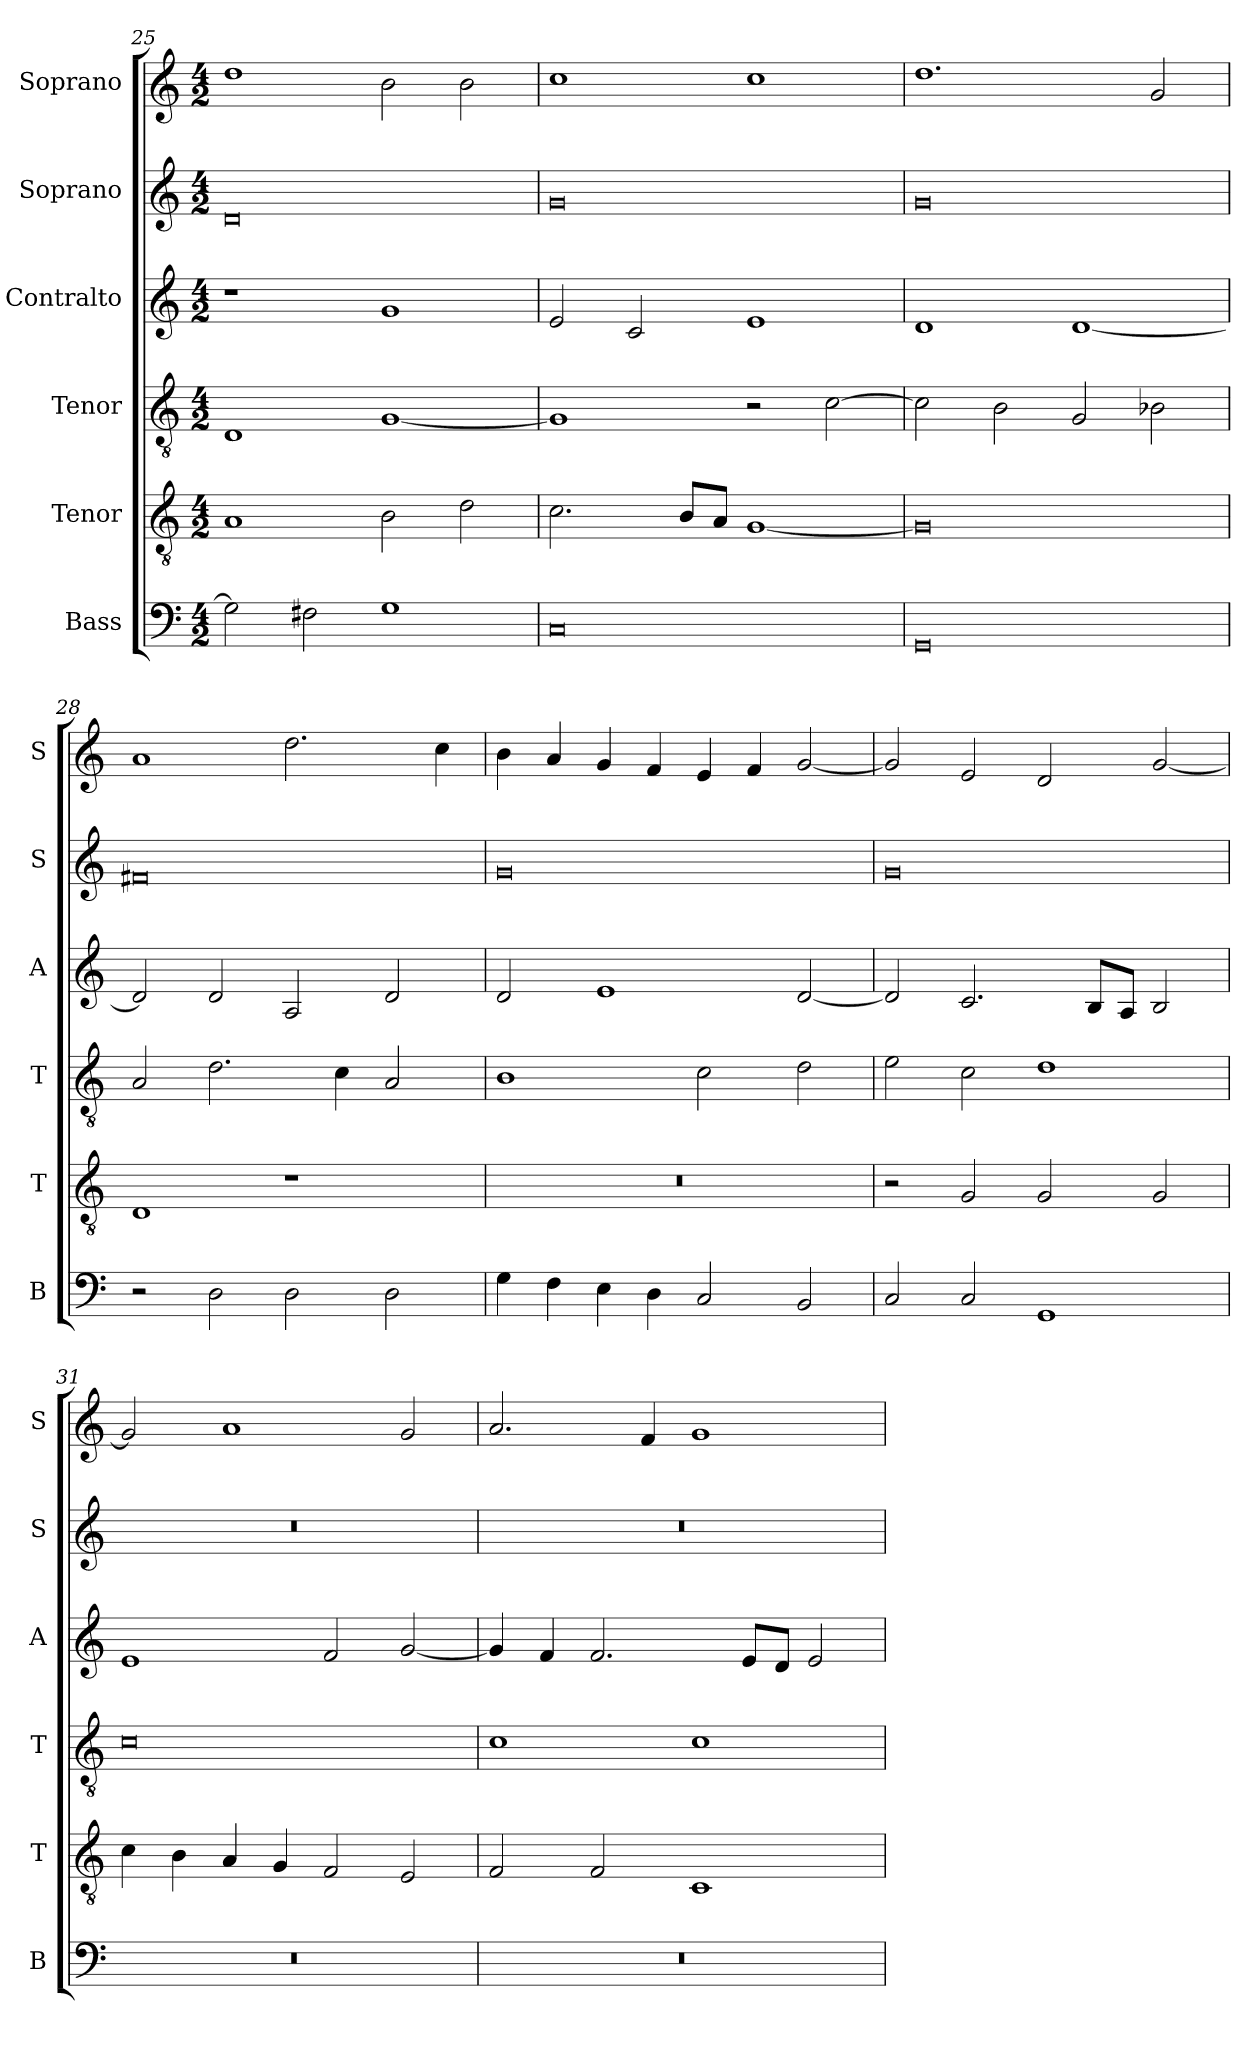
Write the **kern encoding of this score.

**kern	**kern	**kern	**kern	**kern	**kern
*part6	*part5	*part4	*part3	*part2	*part1
*staff6	*staff5	*staff4	*staff3	*staff2	*staff1
*I"Bass	*I"Tenor	*I"Tenor	*I"Contralto	*I"Soprano	*I"Soprano
*I'B	*I'T	*I'T	*I'A	*I'S	*I'S
*clefF4	*clefGv2	*clefGv2	*clefG2	*clefG2	*clefG2
*k[]	*k[]	*k[]	*k[]	*k[]	*k[]
*G:mix	*G:mix	*G:mix	*G:mix	*G:mix	*G:mix
*M4/2	*M4/2	*M4/2	*M4/2	*M4/2	*M4/2
=25	=25	=25	=25	=25	=25
2G]	1A	1D	1r	0d	1dd
2F#X	.	.	.	.	.
1G	2B	[1G	1g	.	2b
.	2d	.	.	.	2b
=26	=26	=26	=26	=26	=26
0C	2.c	1G]	2e	0g	1cc
.	.	.	2c	.	.
.	8B/L	.	.	.	.
.	8A/J	.	.	.	.
.	[1G	2r	1e	.	1cc
.	.	[2c	.	.	.
=27	=27	=27	=27	=27	=27
0GG	0G]	2c]	1d	0g	1.dd
.	.	2B	.	.	.
.	.	2G	[1d	.	.
.	.	2B-X	.	.	2g
=28	=28	=28	=28	=28	=28
2r	1D	2A	2d]	0f#X	1a
2D	.	2.d	2d	.	.
2D	1r	.	2A	.	2.dd
.	.	4c	.	.	.
2D	.	2A	2d	.	.
.	.	.	.	.	4cc
=29	=29	=29	=29	=29	=29
4G	0r	1B	2d	0g	4b
4F	.	.	.	.	4a
4E	.	.	1e	.	4g
4D	.	.	.	.	4f
2C	.	2c	.	.	4e
.	.	.	.	.	4f
2BB	.	2d	[2d	.	[2g
=30	=30	=30	=30	=30	=30
2C	2r	2e	2d]	0g	2g]
2C	2G	2c	2.c	.	2e
1GG	2G	1d	.	.	2d
.	.	.	8B/L	.	.
.	.	.	8A/J	.	.
.	2G	.	2B	.	[2g
=31	=31	=31	=31	=31	=31
0r	4c	0c	1e	0r	2g]
.	4B	.	.	.	.
.	4A	.	.	.	1a
.	4G	.	.	.	.
.	2F	.	2f	.	.
.	2E	.	[2g	.	2g
=32	=32	=32	=32	=32	=32
0r	2F	1c	4g]	0r	2.a
.	.	.	4f	.	.
.	2F	.	2.f	.	.
.	.	.	.	.	4f
.	1C	1c	.	.	1g
.	.	.	8e/L	.	.
.	.	.	8d/J	.	.
.	.	.	2e	.	.
=	=	=	=	=	=
*-	*-	*-	*-	*-	*-
